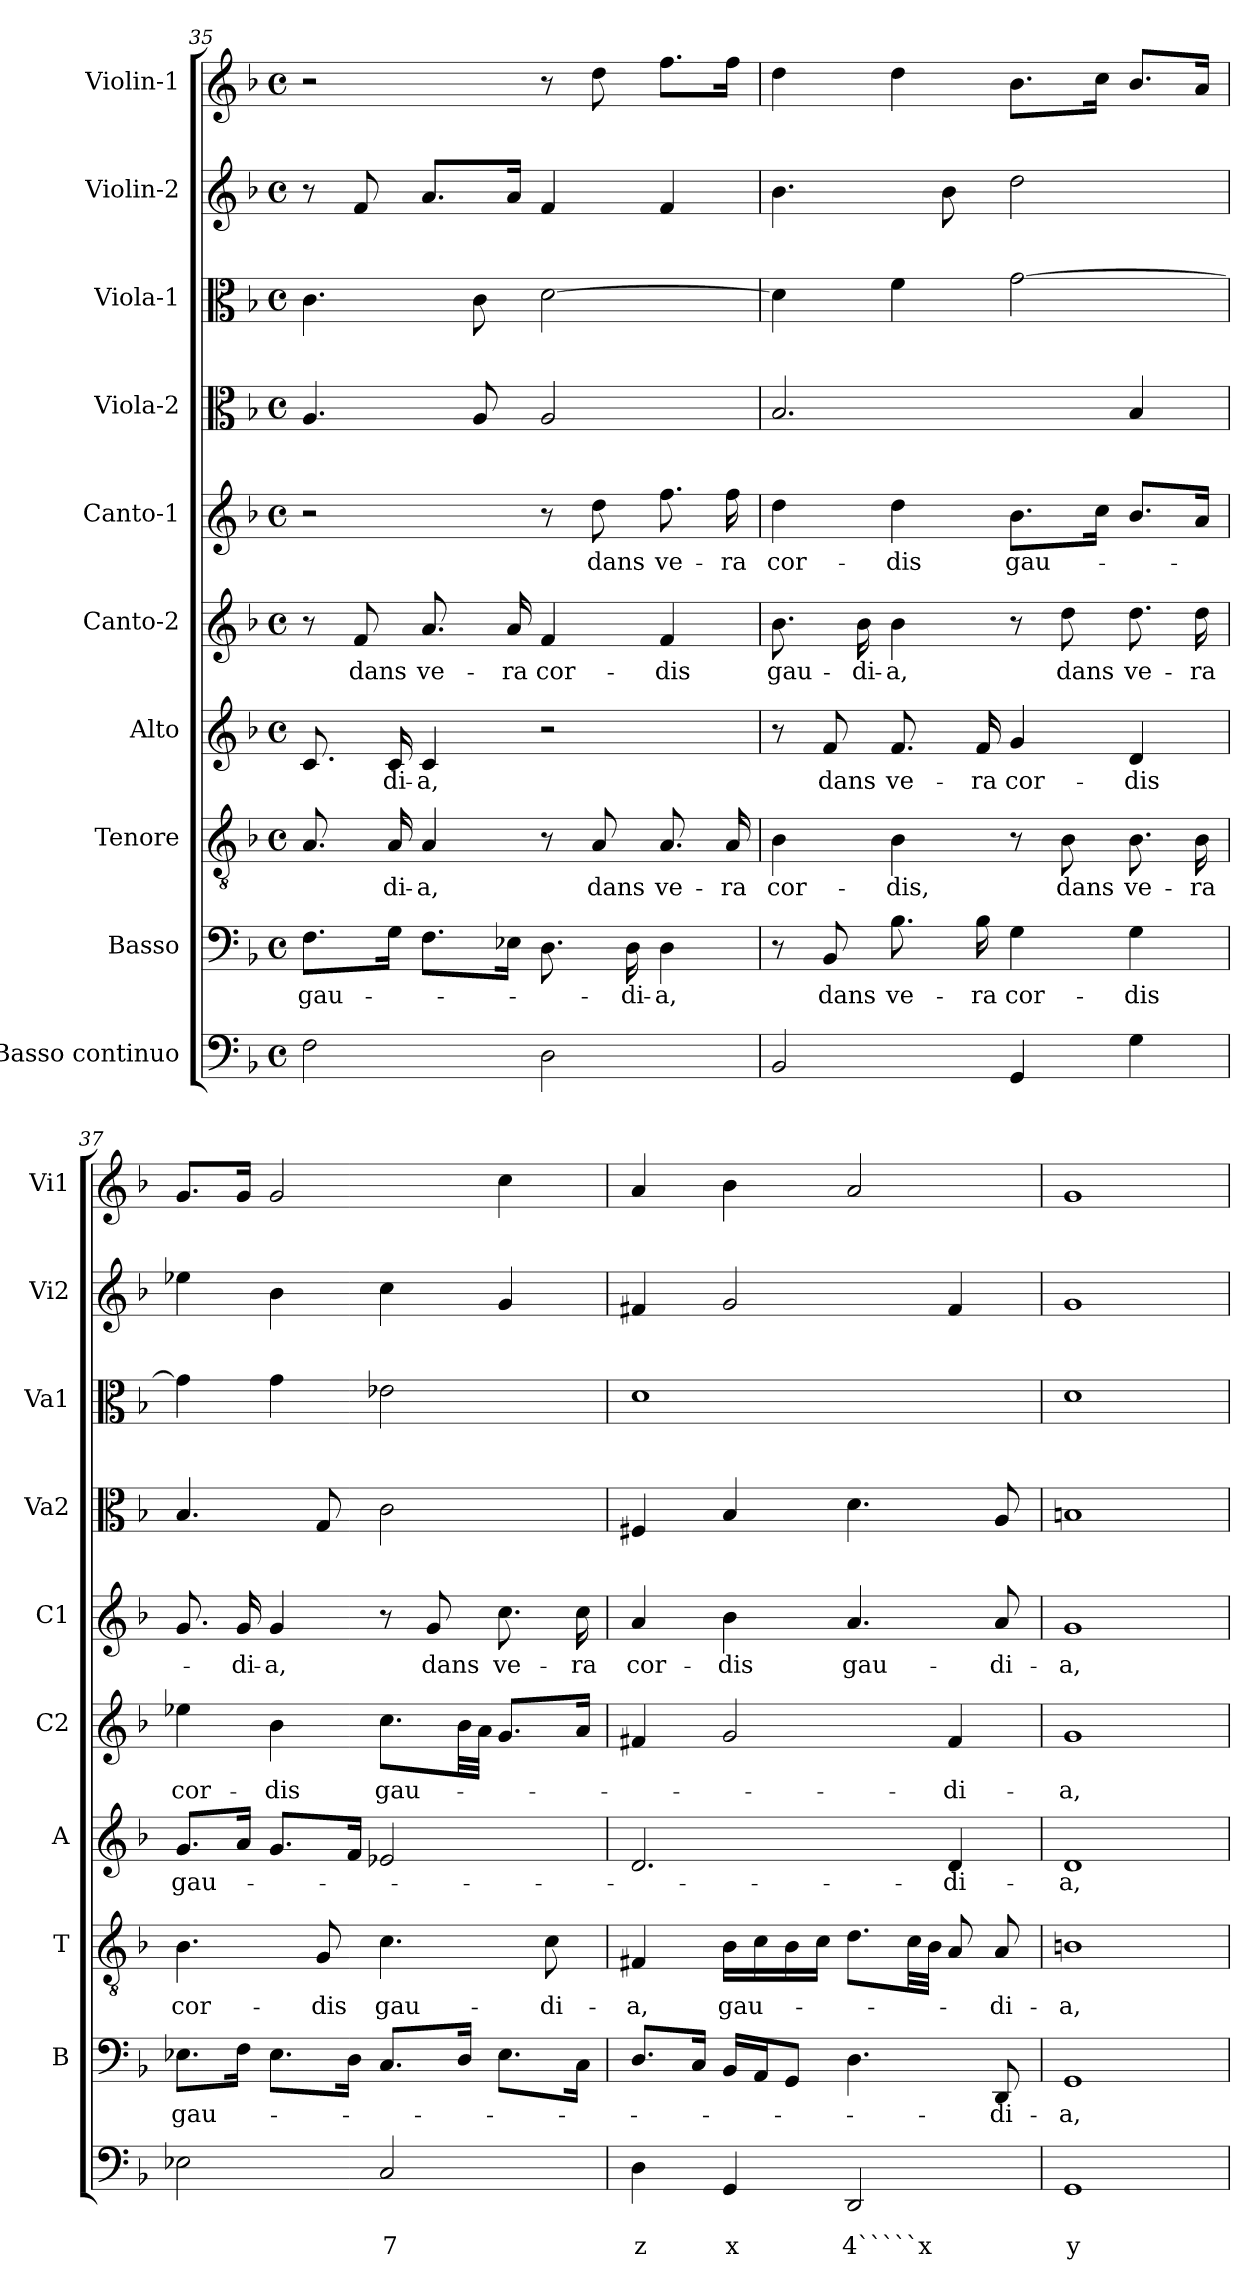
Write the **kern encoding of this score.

**kern	**text	**text	**kern	**text	**kern	**text	**kern	**text	**kern	**text	**kern	**text	**kern	**kern	**kern	**kern
*part10	*part10	*part10	*part9	*part9	*part8	*part8	*part7	*part7	*part6	*part6	*part5	*part5	*part4	*part3	*part2	*part1
*staff10	*staff10	*staff10	*staff9	*staff9	*staff8	*staff8	*staff7	*staff7	*staff6	*staff6	*staff5	*staff5	*staff4	*staff3	*staff2	*staff1
*I"Basso continuo	*	*	*I"Basso	*	*I"Tenore	*	*I"Alto	*	*I"Canto-2	*	*I"Canto-1	*	*I"Viola-2	*I"Viola-1	*I"Violin-2	*I"Violin-1
*	*	*	*I'B	*	*I'T	*	*I'A	*	*I'C2	*	*I'C1	*	*I'Va2	*I'Va1	*I'Vi2	*I'Vi1
*clefF4	*	*	*clefF4	*	*clefGv2	*	*clefG2	*	*clefG2	*	*clefG2	*	*clefC3	*clefC3	*clefG2	*clefG2
*k[b-]	*	*	*k[b-]	*	*k[b-]	*	*k[b-]	*	*k[b-]	*	*k[b-]	*	*k[b-]	*k[b-]	*k[b-]	*k[b-]
*F:	*	*	*F:	*	*F:	*	*F:	*	*F:	*	*F:	*	*F:	*F:	*F:	*F:
*M4/4	*	*	*M4/4	*	*M4/4	*	*M4/4	*	*M4/4	*	*M4/4	*	*M4/4	*M4/4	*M4/4	*M4/4
*met(c)	*	*	*met(c)	*	*met(c)	*	*met(c)	*	*met(c)	*	*met(c)	*	*met(c)	*met(c)	*met(c)	*met(c)
=35	=35	=35	=35	=35	=35	=35	=35	=35	=35	=35	=35	=35	=35	=35	=35	=35
!	!	!	!	!LO:LY:b	!	!	!	!	!	!	!	!	!	!	!	!
2F\	.	.	8.F\L	gau-	8.A/	.	8.c/	.	8r	.	2r	.	4.A/	4.c\	8r	2r
!	!	!	!	!	!	!	!	!	!	!LO:LY:b	!	!	!	!	!	!
.	.	.	.	.	.	.	.	.	8f/	dans	.	.	.	.	8f/	.
!	!	!	!	!	!	!LO:LY:b	!	!LO:LY:b	!	!	!	!	!	!	!	!
.	.	.	16G\Jk	.	16A/	-di-	16c/	-di-	.	.	.	.	.	.	.	.
!	!	!	!	!	!	!LO:LY:b	!	!LO:LY:b	!	!LO:LY:b	!	!	!	!	!	!
.	.	.	8.F\L	.	4A/	-a,	4c/	-a,	8.a/	ve-	.	.	.	.	8.a/L	.
.	.	.	.	.	.	.	.	.	.	.	.	.	8A/	8c\	.	.
!	!	!	!	!	!	!	!	!	!	!LO:LY:b	!	!	!	!	!	!
.	.	.	16E-X\Jk	.	.	.	.	.	16a/	-ra	.	.	.	.	16a/Jk	.
!	!	!	!	!	!	!	!	!	!	!LO:LY:b	!	!	!	!	!	!
2D\	.	.	8.D\	.	8r	.	2r	.	4f/	cor-	8r	.	2A/	[2d\	4f/	8r
!	!	!	!	!	!	!LO:LY:b	!	!	!	!	!	!LO:LY:b	!	!	!	!
.	.	.	.	.	8A/	dans	.	.	.	.	8dd\	dans	.	.	.	8dd\
!	!	!	!	!LO:LY:b	!	!	!	!	!	!	!	!	!	!	!	!
.	.	.	16D\	-di-	.	.	.	.	.	.	.	.	.	.	.	.
!	!	!	!	!LO:LY:b	!	!LO:LY:b	!	!	!	!LO:LY:b	!	!LO:LY:b	!	!	!	!
.	.	.	4D\	-a,	8.A/	ve-	.	.	4f/	-dis	8.ff\	ve-	.	.	4f/	8.ff\L
!	!	!	!	!	!	!LO:LY:b	!	!	!	!	!	!LO:LY:b	!	!	!	!
.	.	.	.	.	16A/	-ra	.	.	.	.	16ff\	-ra	.	.	.	16ff\Jk
!!LO:PB:g=z
=36	=36	=36	=36	=36	=36	=36	=36	=36	=36	=36	=36	=36	=36	=36	=36	=36
!	!	!	!	!	!	!LO:LY:b	!	!	!	!LO:LY:b	!	!LO:LY:b	!	!	!	!
2BB-/	.	.	8r	.	4B-\	cor-	8r	.	8.b-\	gau-	4dd\	cor-	2.B-/	4d\]	4.b-\	4dd\
!	!	!	!	!LO:LY:b	!	!	!	!LO:LY:b	!	!	!	!	!	!	!	!
.	.	.	8BB-/	dans	.	.	8f/	dans	.	.	.	.	.	.	.	.
!	!	!	!	!	!	!	!	!	!	!LO:LY:b	!	!	!	!	!	!
.	.	.	.	.	.	.	.	.	16b-\	-di-	.	.	.	.	.	.
!	!	!	!	!LO:LY:b	!	!LO:LY:b	!	!LO:LY:b	!	!LO:LY:b	!	!LO:LY:b	!	!	!	!
.	.	.	8.B-\	ve-	4B-\	-dis,	8.f/	ve-	4b-\	-a,	4dd\	-dis	.	4f\	.	4dd\
.	.	.	.	.	.	.	.	.	.	.	.	.	.	.	8b-\	.
!	!	!	!	!LO:LY:b	!	!	!	!LO:LY:b	!	!	!	!	!	!	!	!
.	.	.	16B-\	-ra	.	.	16f/	-ra	.	.	.	.	.	.	.	.
!	!	!	!	!LO:LY:b	!	!	!	!LO:LY:b	!	!	!	!LO:LY:b	!	!	!	!
4GG/	.	.	4G\	cor-	8r	.	4g/	cor-	8r	.	8.b-\L	gau-	.	[2g\	2dd\	8.b-\L
!	!	!	!	!	!	!LO:LY:b	!	!	!	!LO:LY:b	!	!	!	!	!	!
.	.	.	.	.	8B-\	dans	.	.	8dd\	dans	.	.	.	.	.	.
.	.	.	.	.	.	.	.	.	.	.	16cc\Jk	.	.	.	.	16cc\Jk
!	!	!	!	!LO:LY:b	!	!LO:LY:b	!	!LO:LY:b	!	!LO:LY:b	!	!	!	!	!	!
4G\	.	.	4G\	-dis	8.B-\	ve-	4d/	-dis	8.dd\	ve-	8.b-/L	.	4B-/	.	.	8.b-/L
!	!	!	!	!	!	!LO:LY:b	!	!	!	!LO:LY:b	!	!	!	!	!	!
.	.	.	.	.	16B-\	-ra	.	.	16dd\	-ra	16a/Jk	.	.	.	.	16a/Jk
=37	=37	=37	=37	=37	=37	=37	=37	=37	=37	=37	=37	=37	=37	=37	=37	=37
!	!	!	!	!LO:LY:b	!	!LO:LY:b	!	!LO:LY:b	!	!LO:LY:b	!	!	!	!	!	!
2E-X\	.	.	8.E-X\L	gau-	4.B-\	cor-	8.g/L	gau-	4ee-X\	cor-	8.g/	.	4.B-/	4g\]	4ee-X\	8.g/L
!	!	!	!	!	!	!	!	!	!	!	!	!LO:LY:b	!	!	!	!
.	.	.	16F\Jk	.	.	.	16a/Jk	.	.	.	16g/	-di-	.	.	.	16g/Jk
!	!	!	!	!	!	!	!	!	!	!LO:LY:b	!	!LO:LY:b	!	!	!	!
.	.	.	8.E-\L	.	.	.	8.g/L	.	4b-\	-dis	4g/	-a,	.	4g\	4b-\	2g/
!	!	!	!	!	!	!LO:LY:b	!	!	!	!	!	!	!	!	!	!
.	.	.	.	.	8G/	-dis	.	.	.	.	.	.	8G/	.	.	.
.	.	.	16D\Jk	.	.	.	16f/Jk	.	.	.	.	.	.	.	.	.
!	!	!LO:LY:b	!	!	!	!LO:LY:b	!	!	!	!LO:LY:b	!	!	!	!	!	!
2C/	.	7	8.C/L	.	4.c\	gau-	2e-X/	.	8.cc\L	gau-	8r	.	2c\	2e-X\	4cc\	.
!	!	!	!	!	!	!	!	!	!	!	!	!LO:LY:b	!	!	!	!
.	.	.	.	.	.	.	.	.	.	.	8g/	dans	.	.	.	.
.	.	.	16D/Jk	.	.	.	.	.	32b-\LL	.	.	.	.	.	.	.
.	.	.	.	.	.	.	.	.	32a\JJJ	.	.	.	.	.	.	.
!	!	!	!	!	!	!	!	!	!	!	!	!LO:LY:b	!	!	!	!
.	.	.	8.E-\L	.	.	.	.	.	8.g/L	.	8.cc\	ve-	.	.	4g/	4cc\
!	!	!	!	!	!	!LO:LY:b	!	!	!	!	!	!	!	!	!	!
.	.	.	.	.	8c\	-di-	.	.	.	.	.	.	.	.	.	.
!	!	!	!	!	!	!	!	!	!	!	!	!LO:LY:b	!	!	!	!
.	.	.	16C\Jk	.	.	.	.	.	16a/Jk	.	16cc\	-ra	.	.	.	.
=38	=38	=38	=38	=38	=38	=38	=38	=38	=38	=38	=38	=38	=38	=38	=38	=38
!	!	!LO:LY:b	!	!	!	!LO:LY:b	!	!	!	!	!	!LO:LY:b	!	!	!	!
4D\	.	z	8.D/L	.	4F#X/	-a,	2.d/	.	4f#X/	.	4a/	cor-	4F#X/	1d	4f#X/	4a/
.	.	.	16C/Jk	.	.	.	.	.	.	.	.	.	.	.	.	.
!	!	!LO:LY:b	!	!	!	!LO:LY:b	!	!	!	!	!	!LO:LY:b	!	!	!	!
4GG/	.	x	16BB-/LL	.	16B-\LL	gau-	.	.	2g/	.	4b-\	-dis	4B-/	.	2g/	4b-\
.	.	.	16AA/J	.	16c\	.	.	.	.	.	.	.	.	.	.	.
.	.	.	8GG/J	.	16B-\	.	.	.	.	.	.	.	.	.	.	.
.	.	.	.	.	16c\JJ	.	.	.	.	.	.	.	.	.	.	.
!	!	!LO:LY:b	!	!	!	!	!	!	!	!	!	!LO:LY:b	!	!	!	!
2DD/	.	4`````x	4.D\	.	8.d\L	.	.	.	.	.	4.a/	gau-	4.d\	.	.	2a/
.	.	.	.	.	32c\LL	.	.	.	.	.	.	.	.	.	.	.
.	.	.	.	.	32B-\JJJ	.	.	.	.	.	.	.	.	.	.	.
!	!	!	!	!	!	!	!	!LO:LY:b	!	!LO:LY:b	!	!	!	!	!	!
.	.	.	.	.	8A/	.	4d/	-di-	4f#/	-di-	.	.	.	.	4f#/	.
!	!	!	!	!LO:LY:b	!	!LO:LY:b	!	!	!	!	!	!LO:LY:b	!	!	!	!
.	.	.	8DD/	-di-	8A/	-di-	.	.	.	.	8a/	-di-	8A/	.	.	.
=39	=39	=39	=39	=39	=39	=39	=39	=39	=39	=39	=39	=39	=39	=39	=39	=39
!	!	!LO:LY:b	!	!LO:LY:b	!	!LO:LY:b	!	!LO:LY:b	!	!LO:LY:b	!	!LO:LY:b	!	!	!	!
1GG	.	y	1GG	-a,	1Bn	-a,	1d	-a,	1g	-a,	1g	-a,	1Bn	1d	1g	1g
=	=	=	=	=	=	=	=	=	=	=	=	=	=	=	=	=
*-	*-	*-	*-	*-	*-	*-	*-	*-	*-	*-	*-	*-	*-	*-	*-	*-
